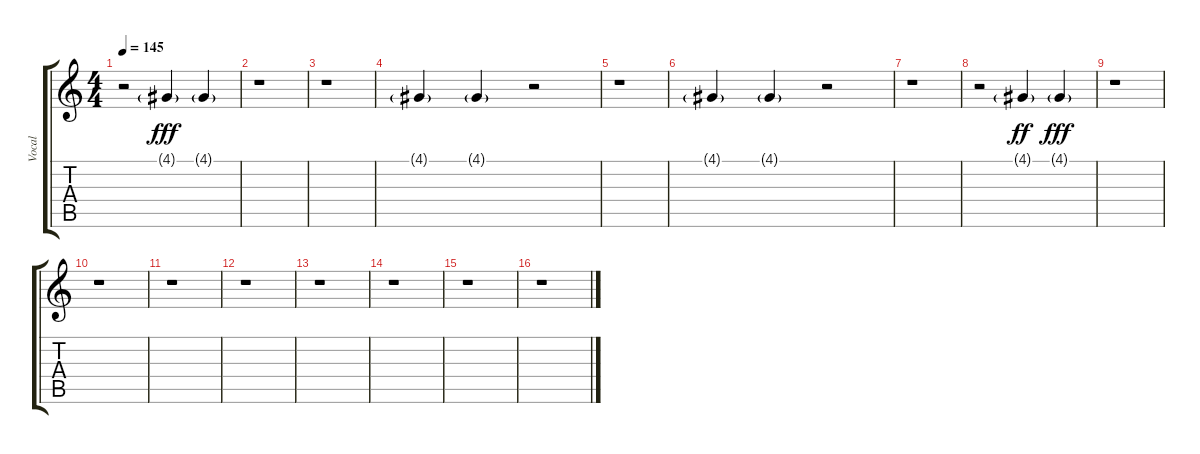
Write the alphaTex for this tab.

\track ("Vocal" "Vocal") {instrument trombone}
\staff {score tabs}
\tuning (E4 B3 G3 D3 A2 E2) {hide}
\ts (4 4)
\tempo 145
\clef g2
\ks c
r.2{dy fff instrument trombone} 4.1{g}.4 4.1{g}.4 |
r.1 |
r.1 |
4.1{g}.4 4.1{g}.4 r.2 |
r.1 |
4.1{g}.4 4.1{g}.4 r.2 |
r.1 |
r.2 4.1{g}.4{dy ff} 4.1{g}.4{dy fff} |
r.1 |
r.1 |
r.1 |
r.1 |
r.1 |
r.1 |
r.1 |
r.1
